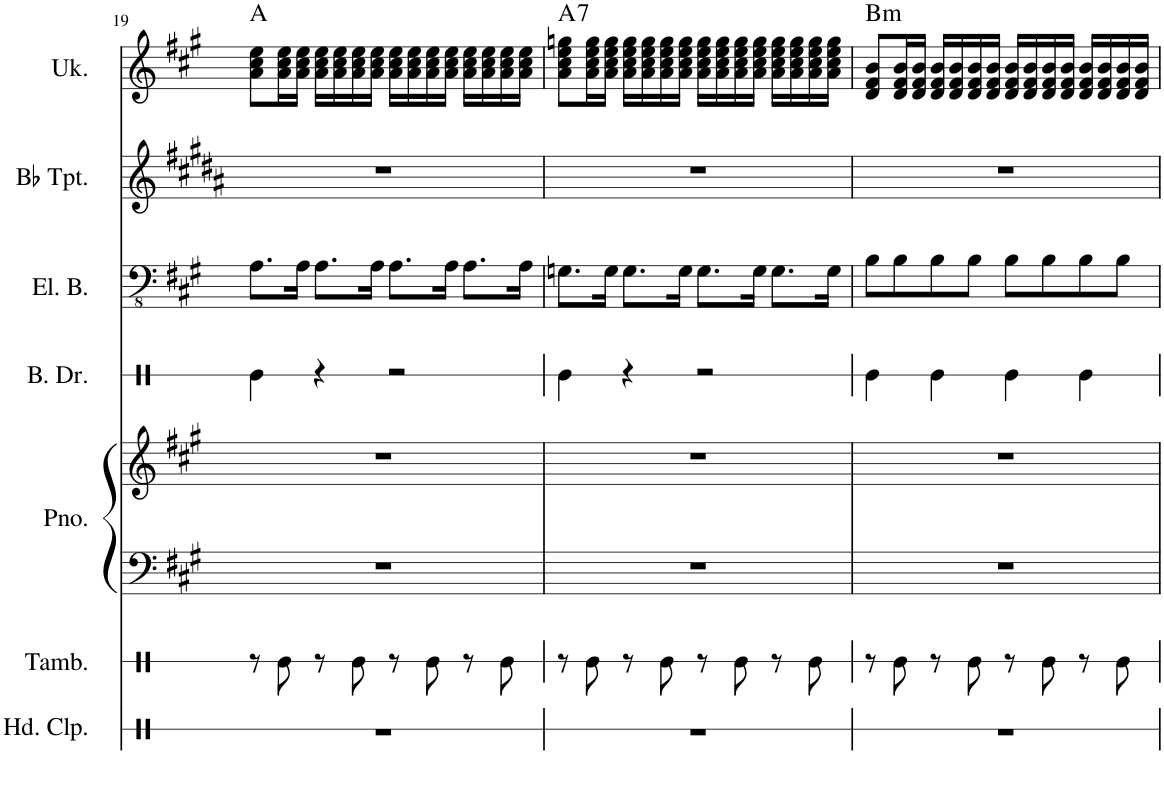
**kern	**kern	**kern	**kern	**kern	**kern	**kern	**kern	**harte
*part7	*part6	*part5	*part5	*part4	*part3	*part2	*part1	*part1
*staff8	*staff7	*staff6	*staff5	*staff4	*staff3	*staff2	*staff1	*
*I"Hand Clap	*I"Tambourine	*I"Piano	*	*I"Bass Drum	*I"Electric Bass	*I"Bb Trumpet	*I"Ukulele	*
*I'Hd. Clp.	*I'Tamb.	*I'Pno.	*	*I'B. Dr.	*I'El. B.	*I'Bb Tpt.	*I'Uk.	*
!!LO:PB:g=z
*clefX	*clefX	*clefF4	*clefG2	*clefX	*clefFv4	*clefG2	*clefG2	*
*	*	*	*	*	*	*Trd1c2	*	*
*k[]	*k[]	*k[f#c#g#]	*k[f#c#g#]	*k[]	*k[f#c#g#]	*k[f#c#g#d#a#]	*k[f#c#g#]	*
*M4/4	*M4/4	*M4/4	*M4/4	*M4/4	*M4/4	*M4/4	*M4/4	*
=19	=19	=19	=19	=19	=19	=19	=19	=19
1r	8r	1r	1r	4Re\	8.AA\L	1r	8a\ 8cc#\ 8ee\L	A:maj
.	8Re\	.	.	.	.	.	16a\ 16cc#\ 16ee\L	.
.	.	.	.	.	16AA\Jk	.	16a\ 16cc#\ 16ee\JJ	.
.	8r	.	.	4r	8.AA\L	.	16a\ 16cc#\ 16ee\LL	.
.	.	.	.	.	.	.	16a\ 16cc#\ 16ee\	.
.	8Re\	.	.	.	.	.	16a\ 16cc#\ 16ee\	.
.	.	.	.	.	16AA\Jk	.	16a\ 16cc#\ 16ee\JJ	.
.	8r	.	.	2r	8.AA\L	.	16a\ 16cc#\ 16ee\LL	.
.	.	.	.	.	.	.	16a\ 16cc#\ 16ee\	.
.	8Re\	.	.	.	.	.	16a\ 16cc#\ 16ee\	.
.	.	.	.	.	16AA\Jk	.	16a\ 16cc#\ 16ee\JJ	.
.	8r	.	.	.	8.AA\L	.	16a\ 16cc#\ 16ee\LL	.
.	.	.	.	.	.	.	16a\ 16cc#\ 16ee\	.
.	8Re\	.	.	.	.	.	16a\ 16cc#\ 16ee\	.
.	.	.	.	.	16AA\Jk	.	16a\ 16cc#\ 16ee\JJ	.
=20	=20	=20	=20	=20	=20	=20	=20	=20
!	!	!	!	!	!	!	!	!LO:H:kt=7
1r	8r	1r	1r	4Re\	8.GGn\L	1r	8a\ 8cc#\ 8ee\ 8ggn\L	A:7
.	8Re\	.	.	.	.	.	16a\ 16cc#\ 16ee\ 16gg\L	.
.	.	.	.	.	16GG\Jk	.	16a\ 16cc#\ 16ee\ 16gg\JJ	.
.	8r	.	.	4r	8.GG\L	.	16a\ 16cc#\ 16ee\ 16gg\LL	.
.	.	.	.	.	.	.	16a\ 16cc#\ 16ee\ 16gg\	.
.	8Re\	.	.	.	.	.	16a\ 16cc#\ 16ee\ 16gg\	.
.	.	.	.	.	16GG\Jk	.	16a\ 16cc#\ 16ee\ 16gg\JJ	.
.	8r	.	.	2r	8.GG\L	.	16a\ 16cc#\ 16ee\ 16gg\LL	.
.	.	.	.	.	.	.	16a\ 16cc#\ 16ee\ 16gg\	.
.	8Re\	.	.	.	.	.	16a\ 16cc#\ 16ee\ 16gg\	.
.	.	.	.	.	16GG\Jk	.	16a\ 16cc#\ 16ee\ 16gg\JJ	.
.	8r	.	.	.	8.GG\L	.	16a\ 16cc#\ 16ee\ 16gg\LL	.
.	.	.	.	.	.	.	16a\ 16cc#\ 16ee\ 16gg\	.
.	8Re\	.	.	.	.	.	16a\ 16cc#\ 16ee\ 16gg\	.
.	.	.	.	.	16GG\Jk	.	16a\ 16cc#\ 16ee\ 16gg\JJ	.
=21	=21	=21	=21	=21	=21	=21	=21	=21
!	!	!	!	!	!	!	!	!LO:H:kt=m
1r	8r	1r	1r	4Re\	8BB\L	1r	8d/ 8f#/ 8b/L	B:min
.	8Re\	.	.	.	8BB\	.	16d/ 16f#/ 16b/L	.
.	.	.	.	.	.	.	16d/ 16f#/ 16b/JJ	.
.	8r	.	.	4Re\	8BB\	.	16d/ 16f#/ 16b/LL	.
.	.	.	.	.	.	.	16d/ 16f#/ 16b/	.
.	8Re\	.	.	.	8BB\J	.	16d/ 16f#/ 16b/	.
.	.	.	.	.	.	.	16d/ 16f#/ 16b/JJ	.
.	8r	.	.	4Re\	8BB\L	.	16d/ 16f#/ 16b/LL	.
.	.	.	.	.	.	.	16d/ 16f#/ 16b/	.
.	8Re\	.	.	.	8BB\	.	16d/ 16f#/ 16b/	.
.	.	.	.	.	.	.	16d/ 16f#/ 16b/JJ	.
.	8r	.	.	4Re\	8BB\	.	16d/ 16f#/ 16b/LL	.
.	.	.	.	.	.	.	16d/ 16f#/ 16b/	.
.	8Re\	.	.	.	8BB\J	.	16d/ 16f#/ 16b/	.
.	.	.	.	.	.	.	16d/ 16f#/ 16b/JJ	.
=	=	=	=	=	=	=	=	=
*-	*-	*-	*-	*-	*-	*-	*-	*-
